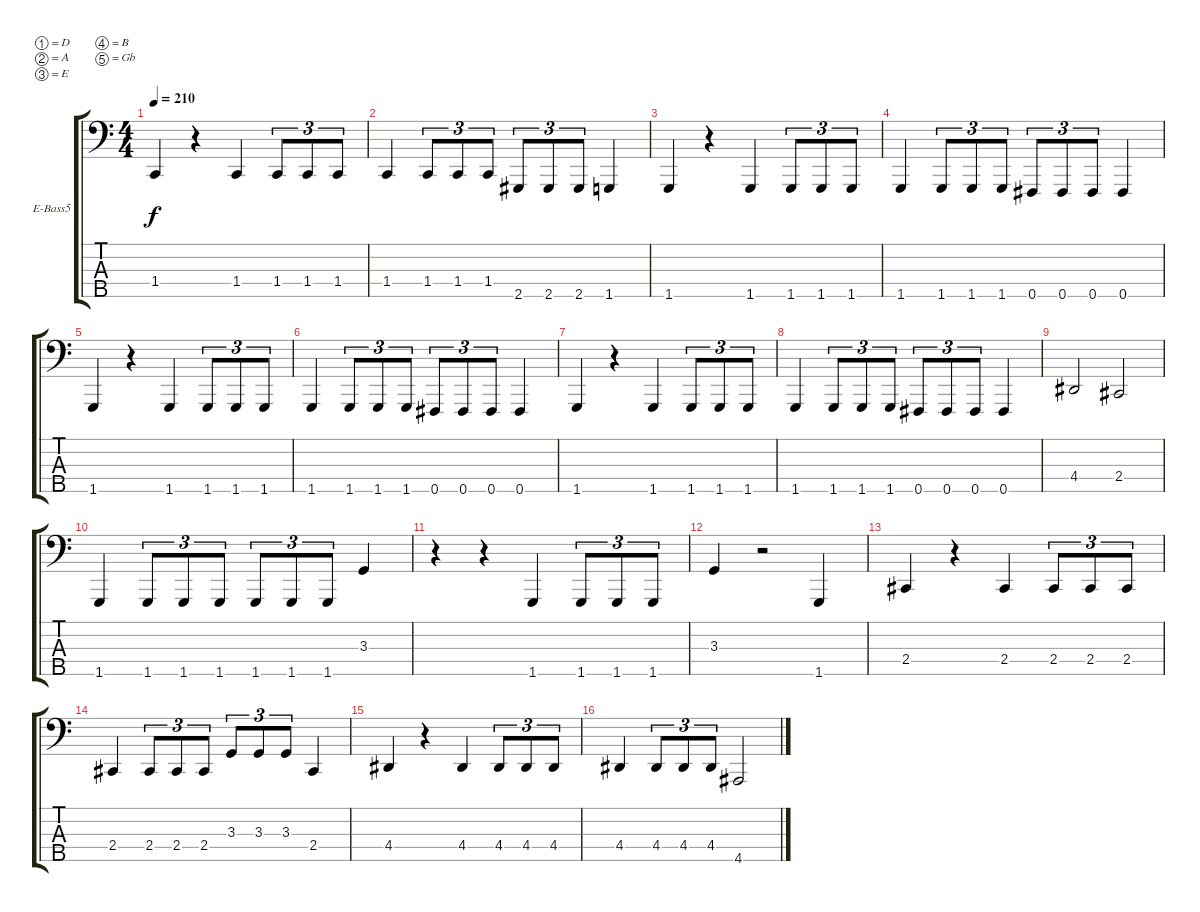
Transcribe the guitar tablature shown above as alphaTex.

\bracketExtendMode groupsimilarinstruments
\firstSystemTrackNameOrientation horizontal
\otherSystemsTrackNameOrientation horizontal
\track ("Äîðîæêà 4" "E-Bass5") {instrument electricbasspick}
\staff {score tabs}
\tuning (D2 A1 E1 B0 Gb0)
\ts (4 4)
\tempo 210
\clef f4
\ks c
1.4.4{dy f} r.4 1.4.4 1.4.8{tu (3 2)} 1.4.8{tu (3 2)} 1.4.8{tu (3 2)} |
1.4.4 1.4.8{tu (3 2)} 1.4.8{tu (3 2)} 1.4.8{tu (3 2)} 2.5.8{tu (3 2)} 2.5.8{tu (3 2)} 2.5.8{tu (3 2)} 1.5.4 |
1.5.4 r.4 1.5.4 1.5.8{tu (3 2)} 1.5.8{tu (3 2)} 1.5.8{tu (3 2)} |
1.5.4 1.5.8{tu (3 2)} 1.5.8{tu (3 2)} 1.5.8{tu (3 2)} 0.5.8{tu (3 2)} 0.5.8{tu (3 2)} 0.5.8{tu (3 2)} 0.5.4 |
1.5.4 r.4 1.5.4 1.5.8{tu (3 2)} 1.5.8{tu (3 2)} 1.5.8{tu (3 2)} |
1.5.4 1.5.8{tu (3 2)} 1.5.8{tu (3 2)} 1.5.8{tu (3 2)} 0.5.8{tu (3 2)} 0.5.8{tu (3 2)} 0.5.8{tu (3 2)} 0.5.4 |
1.5.4 r.4 1.5.4 1.5.8{tu (3 2)} 1.5.8{tu (3 2)} 1.5.8{tu (3 2)} |
1.5.4 1.5.8{tu (3 2)} 1.5.8{tu (3 2)} 1.5.8{tu (3 2)} 0.5.8{tu (3 2)} 0.5.8{tu (3 2)} 0.5.8{tu (3 2)} 0.5.4 |
4.4.2 2.4.2 |
1.5.4 1.5.8{tu (3 2)} 1.5.8{tu (3 2)} 1.5.8{tu (3 2)} 1.5.8{tu (3 2)} 1.5.8{tu (3 2)} 1.5.8{tu (3 2)} 3.3.4 |
r.4 r.4 1.5.4 1.5.8{tu (3 2)} 1.5.8{tu (3 2)} 1.5.8{tu (3 2)} |
3.3.4 r.2 1.5.4 |
2.4.4 r.4 2.4.4 2.4.8{tu (3 2)} 2.4.8{tu (3 2)} 2.4.8{tu (3 2)} |
2.4.4 2.4.8{tu (3 2)} 2.4.8{tu (3 2)} 2.4.8{tu (3 2)} 3.3.8{tu (3 2)} 3.3.8{tu (3 2)} 3.3.8{tu (3 2)} 2.4.4 |
4.4.4 r.4 4.4.4 4.4.8{tu (3 2)} 4.4.8{tu (3 2)} 4.4.8{tu (3 2)} |
4.4.4 4.4.8{tu (3 2)} 4.4.8{tu (3 2)} 4.4.8{tu (3 2)} 4.5.2
